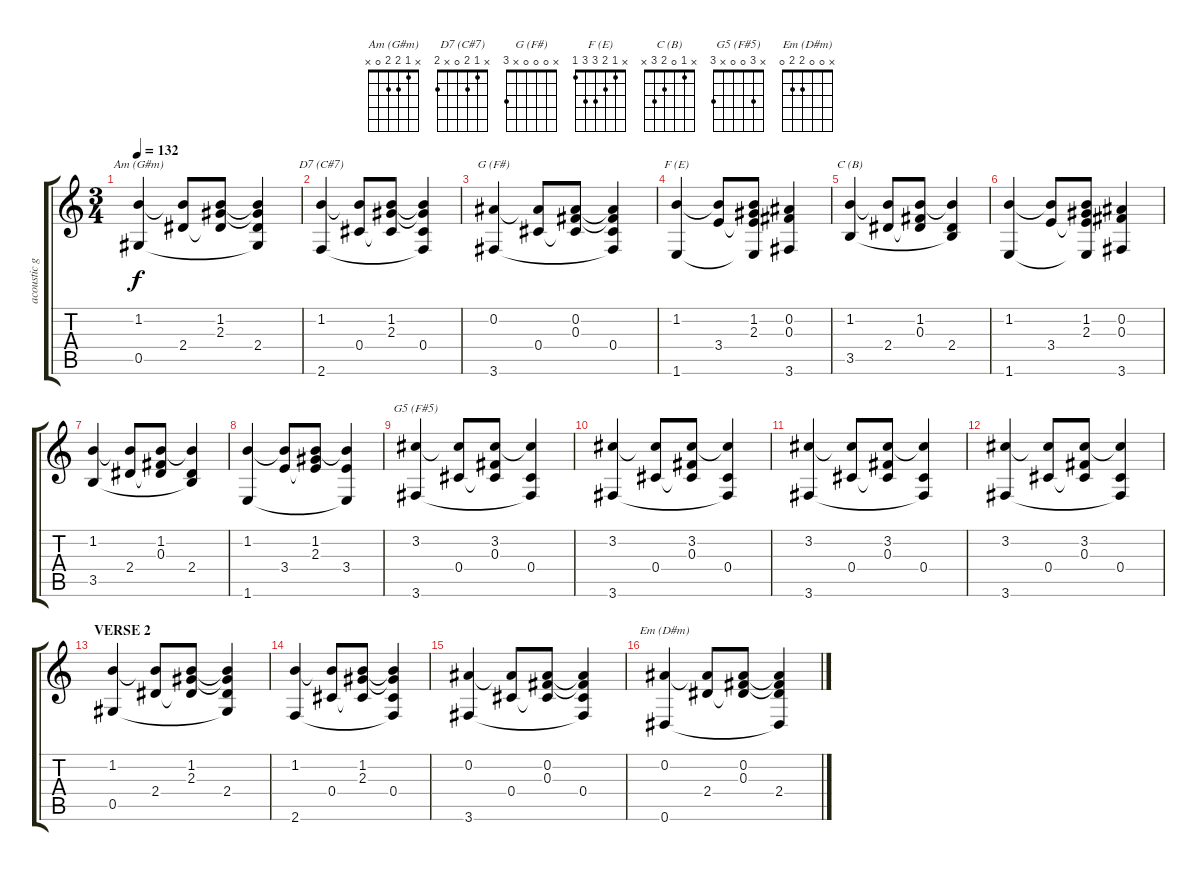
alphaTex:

\track ("acoustic guitar (1/2 step down)" "acoustic g") {instrument acousticguitarnylon}
\staff {score tabs}
\tuning (Eb4 Bb3 Gb3 Db3 Ab2 Eb2) {hide}
\chord ("Am (G#m)" x 1 2 2 0 x)
\chord ("D7 (C#7)" x 1 2 0 x 2)
\chord ("G (F#)" x 0 0 0 x 3)
\chord ("F (E)" x 1 2 3 3 1)
\chord ("C (B)" x 1 0 2 3 x)
\chord ("G5 (F#5)" x 3 0 0 x 3)
\chord ("Em (D#m)" x 0 0 2 2 0)
\ts (3 4)
\tempo 132
\clef g2
\ks c
(1.2 0.5).4{ch "Am (G#m)" dy f} (1.2{t} 2.4).8 (1.2 2.3 2.4{t}).8 (1.2{t} 2.3{t} 2.4 0.5{t}).4 |
(1.2 2.6).4{ch "D7 (C#7)"} (1.2{t} 0.4).8 (1.2 2.3 0.4{t}).8 (1.2{t} 2.3{t} 0.4 2.6{t}).4 |
(0.2 3.6).4{ch "G (F#)"} (0.2{t} 0.4).8 (0.2 0.3 0.4{t}).8 (0.2{t} 0.3{t} 0.4 3.6{t}).4 |
(1.2 1.6).4{ch "F (E)"} (1.2{t} 3.4).8 (1.2 2.3 3.4{t} 1.6{t}).8 (0.2 0.3 3.6).4 |
(1.2 3.5).4{ch "C (B)"} (1.2{t} 2.4).8 (1.2 0.3 2.4{t}).8 (1.2{t} 2.4 3.5{t}).4 |
(1.2 1.6).4 (1.2{t} 3.4).8 (1.2 2.3 3.4{t} 1.6{t}).8 (0.2 0.3 3.6).4 |
(1.2 3.5).4 (1.2{t} 2.4).8 (1.2 0.3 2.4{t}).8 (1.2{t} 2.4 3.5{t}).4 |
(1.2 1.6).4 (1.2{t} 3.4).8 (1.2 2.3 3.4{t}).8 (1.2{t} 3.4 1.6{t}).4 |
(3.2 3.6).4{ch "G5 (F#5)"} (3.2{t} 0.4).8 (3.2 0.3 0.4{t}).8 (3.2{t} 0.4 3.6{t}).4 |
(3.2 3.6).4 (3.2{t} 0.4).8 (3.2 0.3 0.4{t}).8 (3.2{t} 0.4 3.6{t}).4 |
(3.2 3.6).4 (3.2{t} 0.4).8 (3.2 0.3 0.4{t}).8 (3.2{t} 0.4 3.6{t}).4 |
(3.2 3.6).4 (3.2{t} 0.4).8 (3.2 0.3 0.4{t}).8 (3.2{t} 0.4 3.6{t}).4 |
\section ("" "VERSE 2")
(1.2 0.5).4 (1.2{t} 2.4).8 (1.2 2.3 2.4{t}).8 (1.2{t} 2.3{t} 2.4 0.5{t}).4 |
(1.2 2.6).4 (1.2{t} 0.4).8 (1.2 2.3 0.4{t}).8 (1.2{t} 2.3{t} 0.4 2.6{t}).4 |
(0.2 3.6).4 (0.2{t} 0.4).8 (0.2 0.3 0.4{t}).8 (0.2{t} 0.3{t} 0.4 3.6{t}).4 |
(0.2 0.6).4{ch "Em (D#m)"} (0.2{t} 2.4).8 (0.2 0.3 2.4{t}).8 (0.2{t} 0.3{t} 2.4 0.6{t}).4
